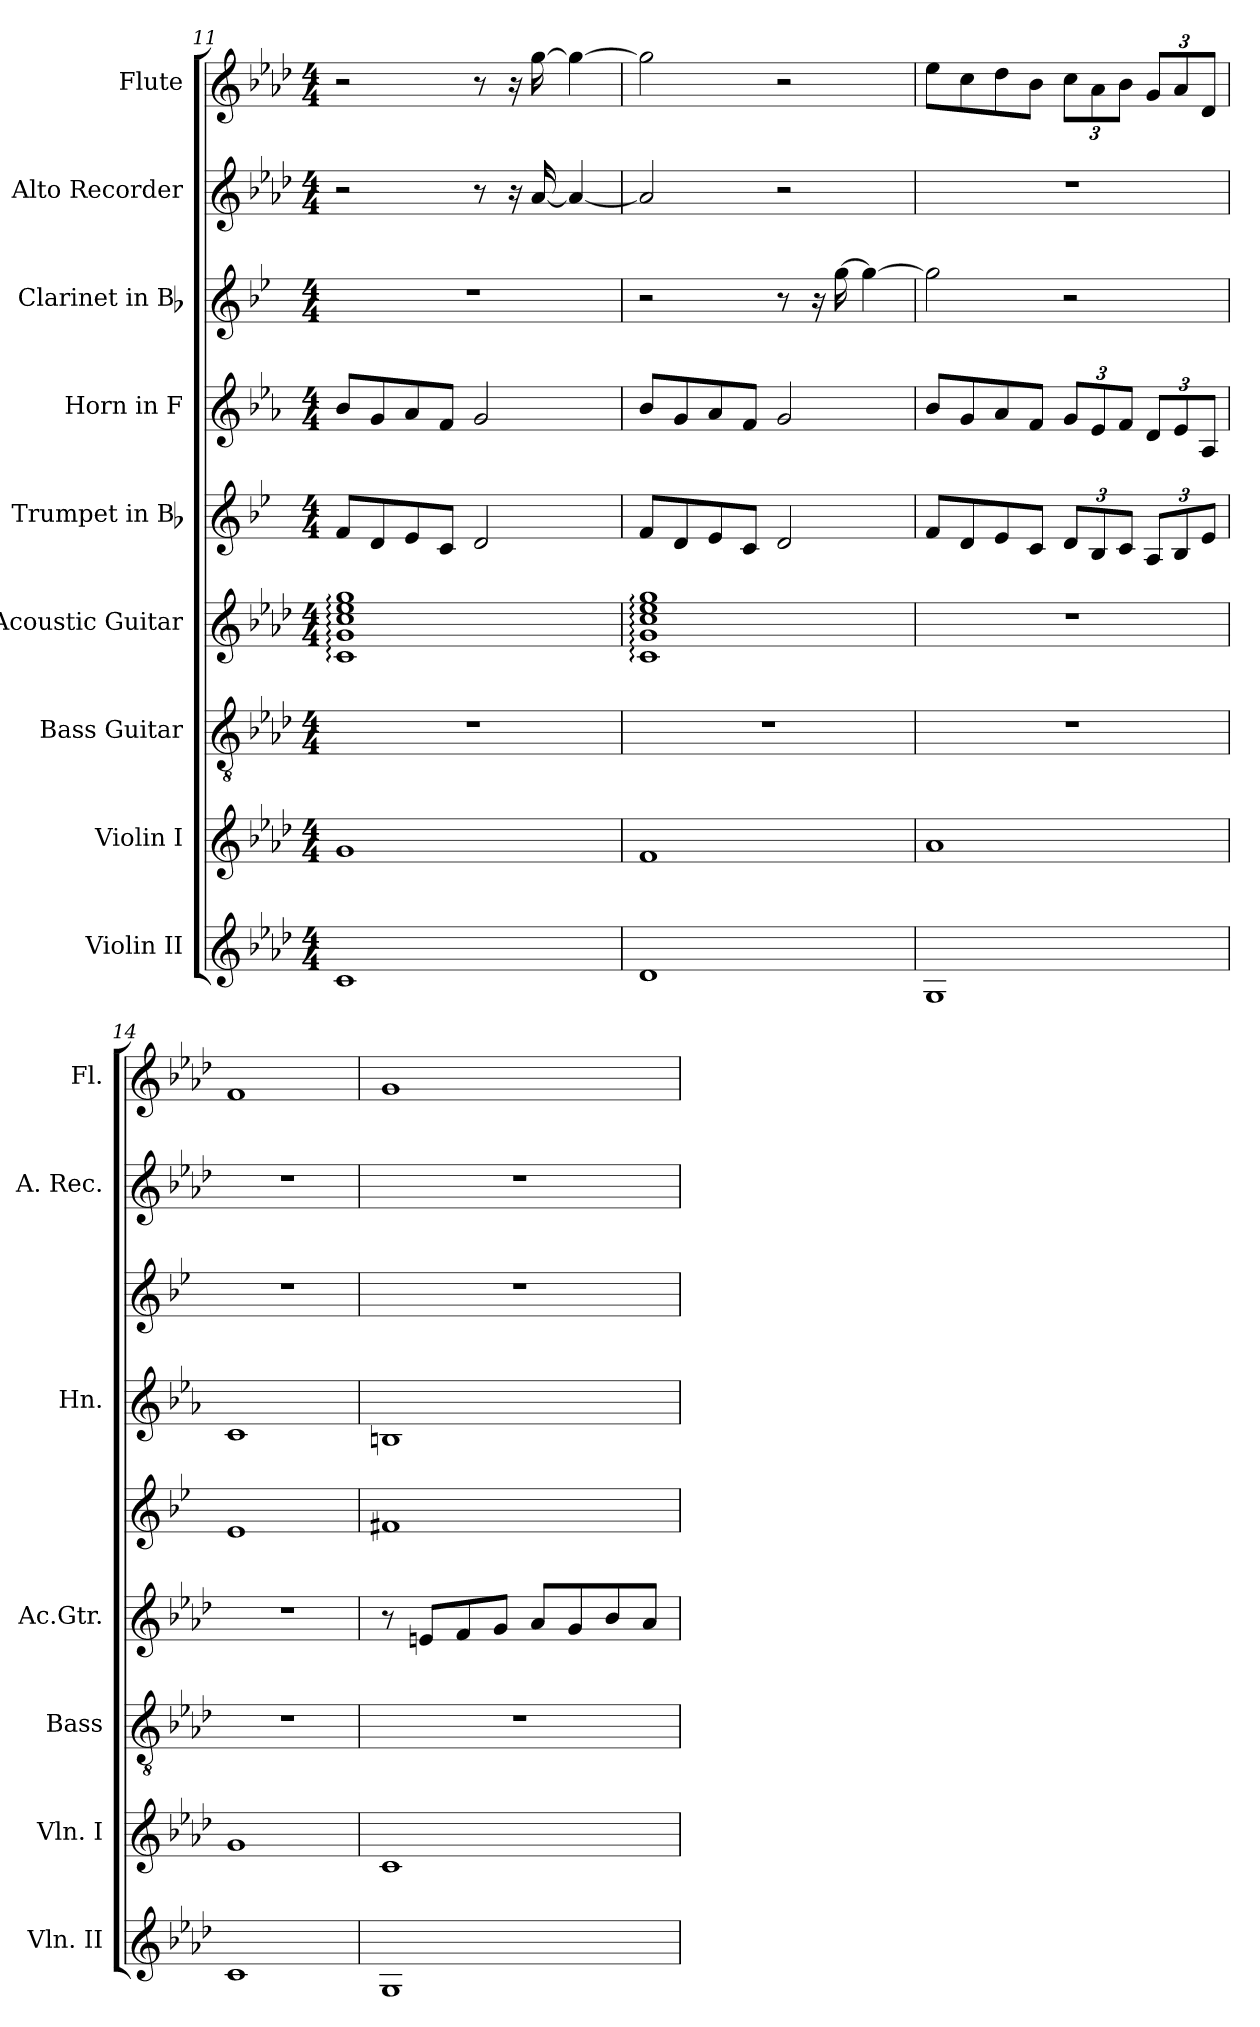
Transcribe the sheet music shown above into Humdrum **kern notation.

**kern	**kern	**kern	**kern	**kern	**kern	**kern	**kern	**kern
*part9	*part8	*part7	*part6	*part5	*part4	*part3	*part2	*part1
*staff9	*staff8	*staff7	*staff6	*staff5	*staff4	*staff3	*staff2	*staff1
*I"Violin II	*I"Violin I	*I"Bass Guitar	*I"Acoustic Guitar	*I"Trumpet in Bb	*I"Horn in F	*I"Clarinet in Bb	*I"Alto Recorder	*I"Flute
*I'Vln. II	*I'Vln. I	*I'Bass	*I'Ac.Gtr.	*	*I'Hn.	*	*I'A. Rec.	*I'Fl.
!!LO:PB:g=z
*clefG2	*clefG2	*clefGv2	*clefG2	*clefG2	*clefG2	*clefG2	*clefG2	*clefG2
*	*	*ITrd7c12	*ITrd7c12	*ITrd1c2	*ITrd4c7	*ITrd1c2	*	*
*k[b-e-a-d-]	*k[b-e-a-d-]	*k[b-e-a-d-]	*k[b-e-a-d-]	*k[b-e-a-d-]	*k[b-e-a-d-]	*k[b-e-a-d-]	*k[b-e-a-d-]	*k[b-e-a-d-]
*f:	*f:	*f:	*f:	*f:	*f:	*f:	*f:	*f:
*M4/4	*M4/4	*M4/4	*M4/4	*M4/4	*M4/4	*M4/4	*M4/4	*M4/4
=11	=11	=11	=11	=11	=11	=11	=11	=11
1c	1g	1r	1C: 1G: 1c: 1e-: 1g:	8e-/L	8e-/L	1r	2r	2r
.	.	.	.	8c/	8c/	.	.	.
.	.	.	.	8d-/	8d-/	.	.	.
.	.	.	.	8B-/J	8B-/J	.	.	.
.	.	.	.	2c/	2c/	.	8r	8r
.	.	.	.	.	.	.	16r	16r
.	.	.	.	.	.	.	[16a-/	[16gg\
.	.	.	.	.	.	.	4a-/_	4gg\_
=12	=12	=12	=12	=12	=12	=12	=12	=12
1d-	1f	1r	1C: 1G: 1c: 1e-: 1g:	8e-/L	8e-/L	2r	2a-/]	2gg\]
.	.	.	.	8c/	8c/	.	.	.
.	.	.	.	8d-/	8d-/	.	.	.
.	.	.	.	8B-/J	8B-/J	.	.	.
.	.	.	.	2c/	2c/	8r	2r	2r
.	.	.	.	.	.	16r	.	.
.	.	.	.	.	.	[16ff\	.	.
.	.	.	.	.	.	4ff\_	.	.
=13	=13	=13	=13	=13	=13	=13	=13	=13
1G	1a-	1r	1r	8e-/L	8e-/L	2ff\]	1r	8ee-\L
.	.	.	.	8c/	8c/	.	.	8cc\
.	.	.	.	8d-/	8d-/	.	.	8dd-\
.	.	.	.	8B-/J	8B-/J	.	.	8b-\J
.	.	.	.	12c/L	12c/L	2r	.	12cc\L
.	.	.	.	12A-/	12A-/	.	.	12a-\
.	.	.	.	12B-/J	12B-/J	.	.	12b-\J
.	.	.	.	12G/L	12G/L	.	.	12g/L
.	.	.	.	12A-/	12A-/	.	.	12a-/
.	.	.	.	12d-/J	12D-/J	.	.	12d-/J
=14	=14	=14	=14	=14	=14	=14	=14	=14
1c	1g	1r	1r	1d-	1F	1r	1r	1f
=15	=15	=15	=15	=15	=15	=15	=15	=15
1G	1c	1r	8r	1en	1En	1r	1r	1g
.	.	.	8En/L	.	.	.	.	.
.	.	.	8F/	.	.	.	.	.
.	.	.	8G/J	.	.	.	.	.
.	.	.	8A-/L	.	.	.	.	.
.	.	.	8G/	.	.	.	.	.
.	.	.	8B-/	.	.	.	.	.
.	.	.	8A-/J	.	.	.	.	.
=	=	=	=	=	=	=	=	=
*-	*-	*-	*-	*-	*-	*-	*-	*-
